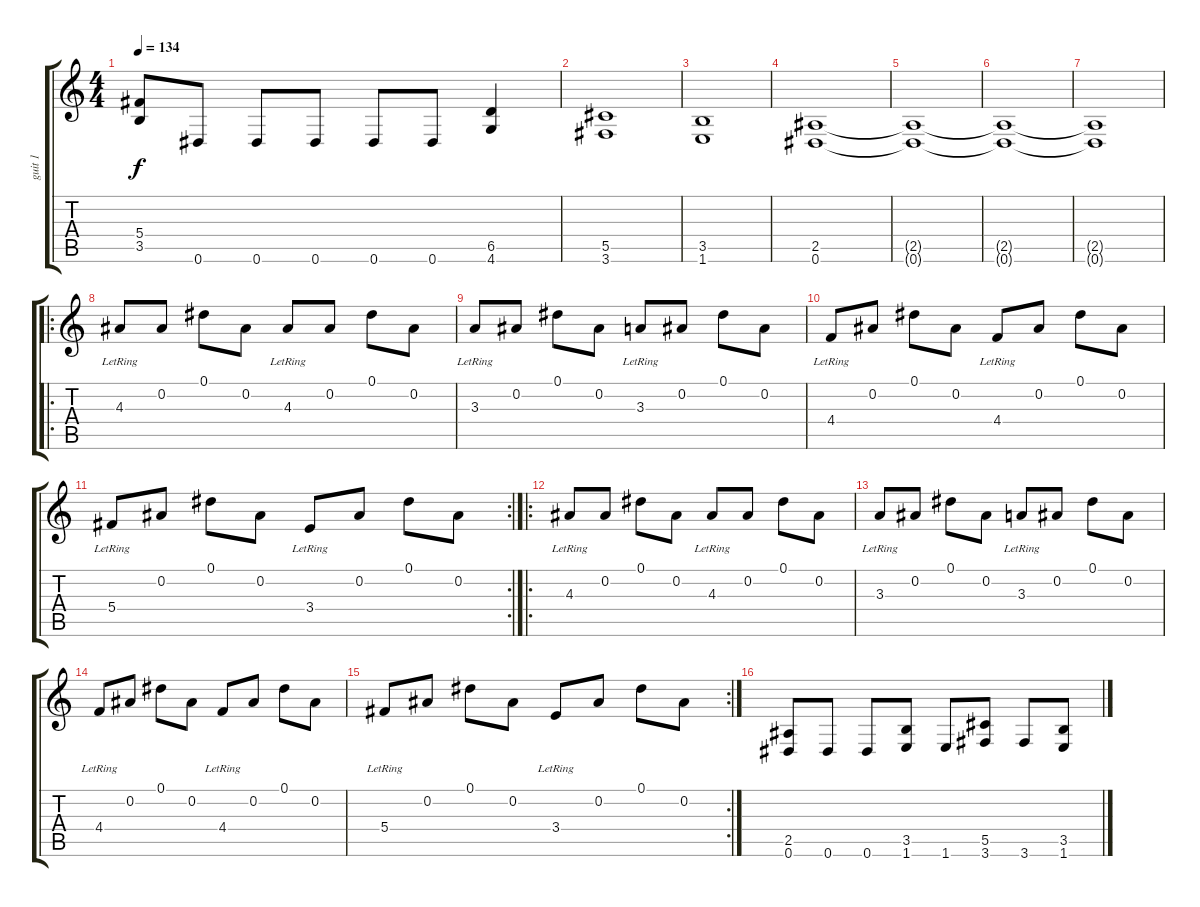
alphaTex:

\track ("guit 1" "guit 1") {instrument distortionguitar}
\staff {score tabs}
\tuning (Eb4 Bb3 Gb3 Db3 Ab2 Eb2) {hide}
\ts (4 4)
\tempo 134
\clef g2
\ks c
(5.4 3.5).8{dy f} 0.6.8 0.6.8 0.6.8 0.6.8 0.6.8 (6.5 4.6).4 |
(5.5 3.6).1 |
(3.5 1.6).1 |
(2.5 0.6).1 |
(2.5{t} 0.6{t}).1 |
(2.5{t} 0.6{t}).1 |
(2.5{t} 0.6{t}).1 |
\ro
4.3{lr}.8{instrument acousticguitarsteel} 0.2.8 0.1.8 0.2.8 4.3{lr}.8 0.2.8 0.1.8 0.2.8 |
3.3{lr}.8 0.2.8 0.1.8 0.2.8 3.3{lr}.8 0.2.8 0.1.8 0.2.8 |
4.4{lr}.8 0.2.8 0.1.8 0.2.8 4.4{lr}.8 0.2.8 0.1.8 0.2.8 |
\rc 2
5.4{lr}.8 0.2.8 0.1.8 0.2.8 3.4{lr}.8 0.2.8 0.1.8 0.2.8 |
\ro
4.3{lr}.8 0.2.8 0.1.8 0.2.8 4.3{lr}.8 0.2.8 0.1.8 0.2.8 |
3.3{lr}.8 0.2.8 0.1.8 0.2.8 3.3{lr}.8 0.2.8 0.1.8 0.2.8 |
4.4{lr}.8 0.2.8 0.1.8 0.2.8 4.4{lr}.8 0.2.8 0.1.8 0.2.8 |
\rc 2
5.4{lr}.8 0.2.8 0.1.8 0.2.8 3.4{lr}.8 0.2.8 0.1.8 0.2.8 |
(2.5 0.6).8{instrument distortionguitar} 0.6.8 0.6.8 (3.5 1.6).8 1.6.8 (5.5 3.6).8 3.6.8 (3.5 1.6).8
